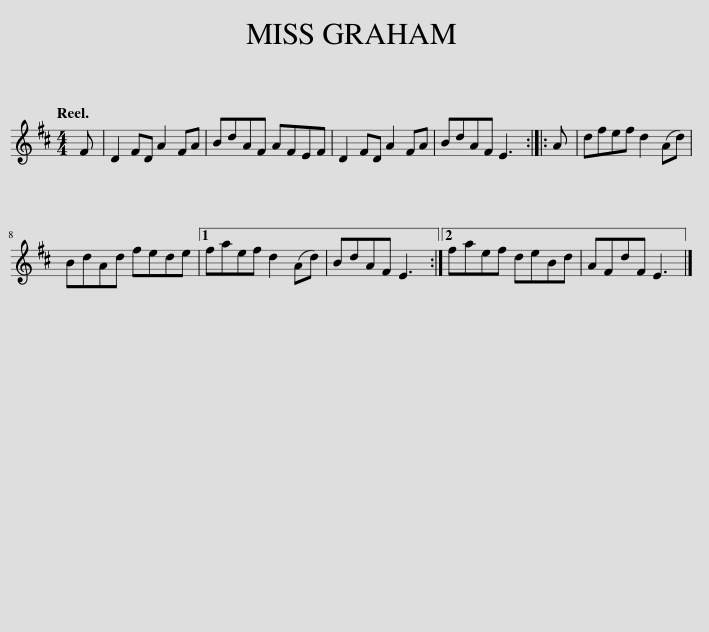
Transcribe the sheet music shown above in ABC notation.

X:1
L:1/8
Q:1/4=120
M:4/4
I:linebreak $
K:D
V:1 treble
V:1
 F | D2 FD A2 FA | BdAF AFEF | D2 FD A2 FA | BdAF E3 :: %5
 A | dfef d2 (Ad) |$ BdAd fede |1 faef d2 (Ad) | BdAF E3 :|2 %10
 faef deBd | AFdF E3 |] %12
